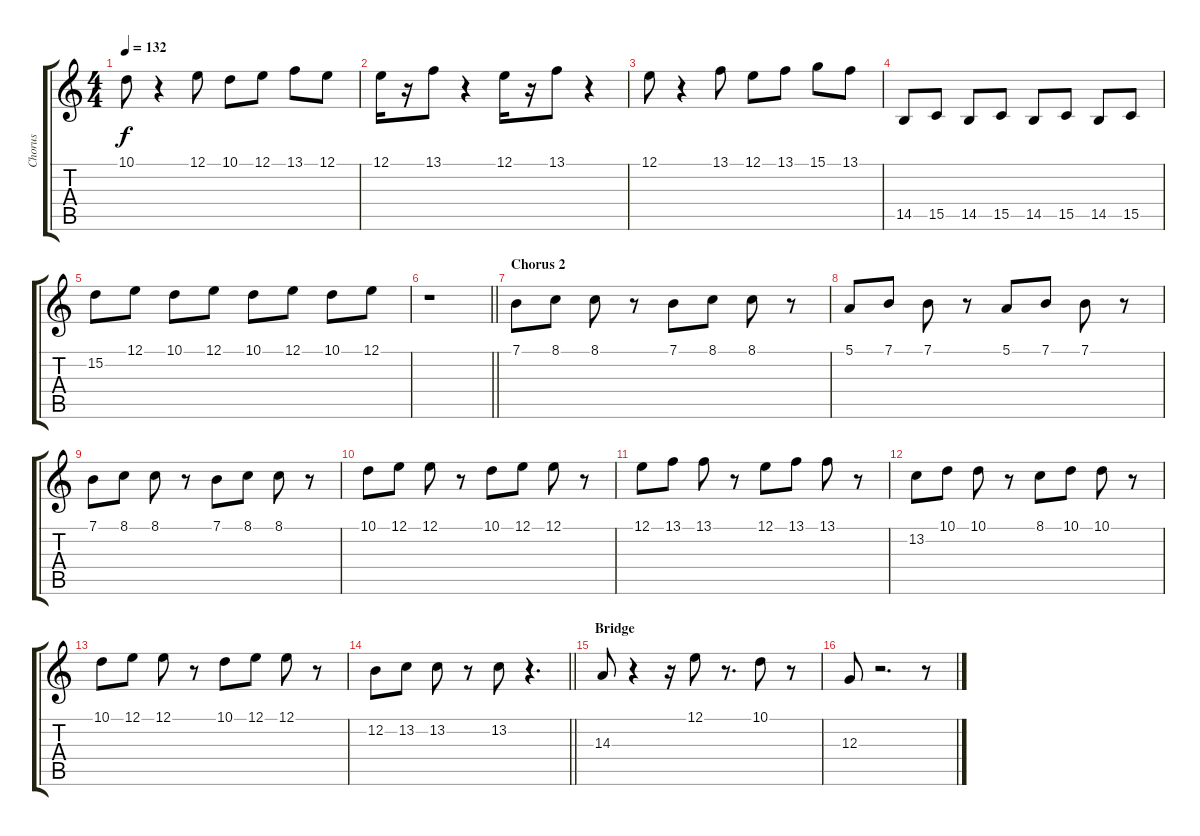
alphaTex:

\track ("Chorus" "Chorus") {instrument voiceoohs}
\staff {score tabs}
\tuning (E4 B3 G3 D3 A2 E2) {hide}
\ts (4 4)
\tempo 132
\clef g2
\ks c
10.1.8{dy f} r.4 12.1.8 10.1.8 12.1.8 13.1.8 12.1.8 |
12.1.16 r.16 13.1.8 r.4 12.1.16 r.16 13.1.8 r.4 |
12.1.8 r.4 13.1.8 12.1.8 13.1.8 15.1.8 13.1.8 |
14.5.8 15.5.8 14.5.8 15.5.8 14.5.8 15.5.8 14.5.8 15.5.8 |
15.2.8 12.1.8 10.1.8 12.1.8 10.1.8 12.1.8 10.1.8 12.1.8 |
\barLineRight lightlight
r.1 |
\section ("" "Chorus 2")
7.1.8 8.1.8 8.1.8 r.8 7.1.8 8.1.8 8.1.8 r.8 |
5.1.8 7.1.8 7.1.8 r.8 5.1.8 7.1.8 7.1.8 r.8 |
7.1.8 8.1.8 8.1.8 r.8 7.1.8 8.1.8 8.1.8 r.8 |
10.1.8 12.1.8 12.1.8 r.8 10.1.8 12.1.8 12.1.8 r.8 |
12.1.8 13.1.8 13.1.8 r.8 12.1.8 13.1.8 13.1.8 r.8 |
13.2.8 10.1.8 10.1.8 r.8 8.1.8 10.1.8 10.1.8 r.8 |
10.1.8 12.1.8 12.1.8 r.8 10.1.8 12.1.8 12.1.8 r.8 |
\barLineRight lightlight
12.2.8 13.2.8 13.2.8 r.8 13.2.8 r.4{d} |
\section ("" "Bridge")
14.3.8 r.4 r.16 12.1.8 r.8{d} 10.1.8 r.8 |
12.3.8 r.2{d} r.8
